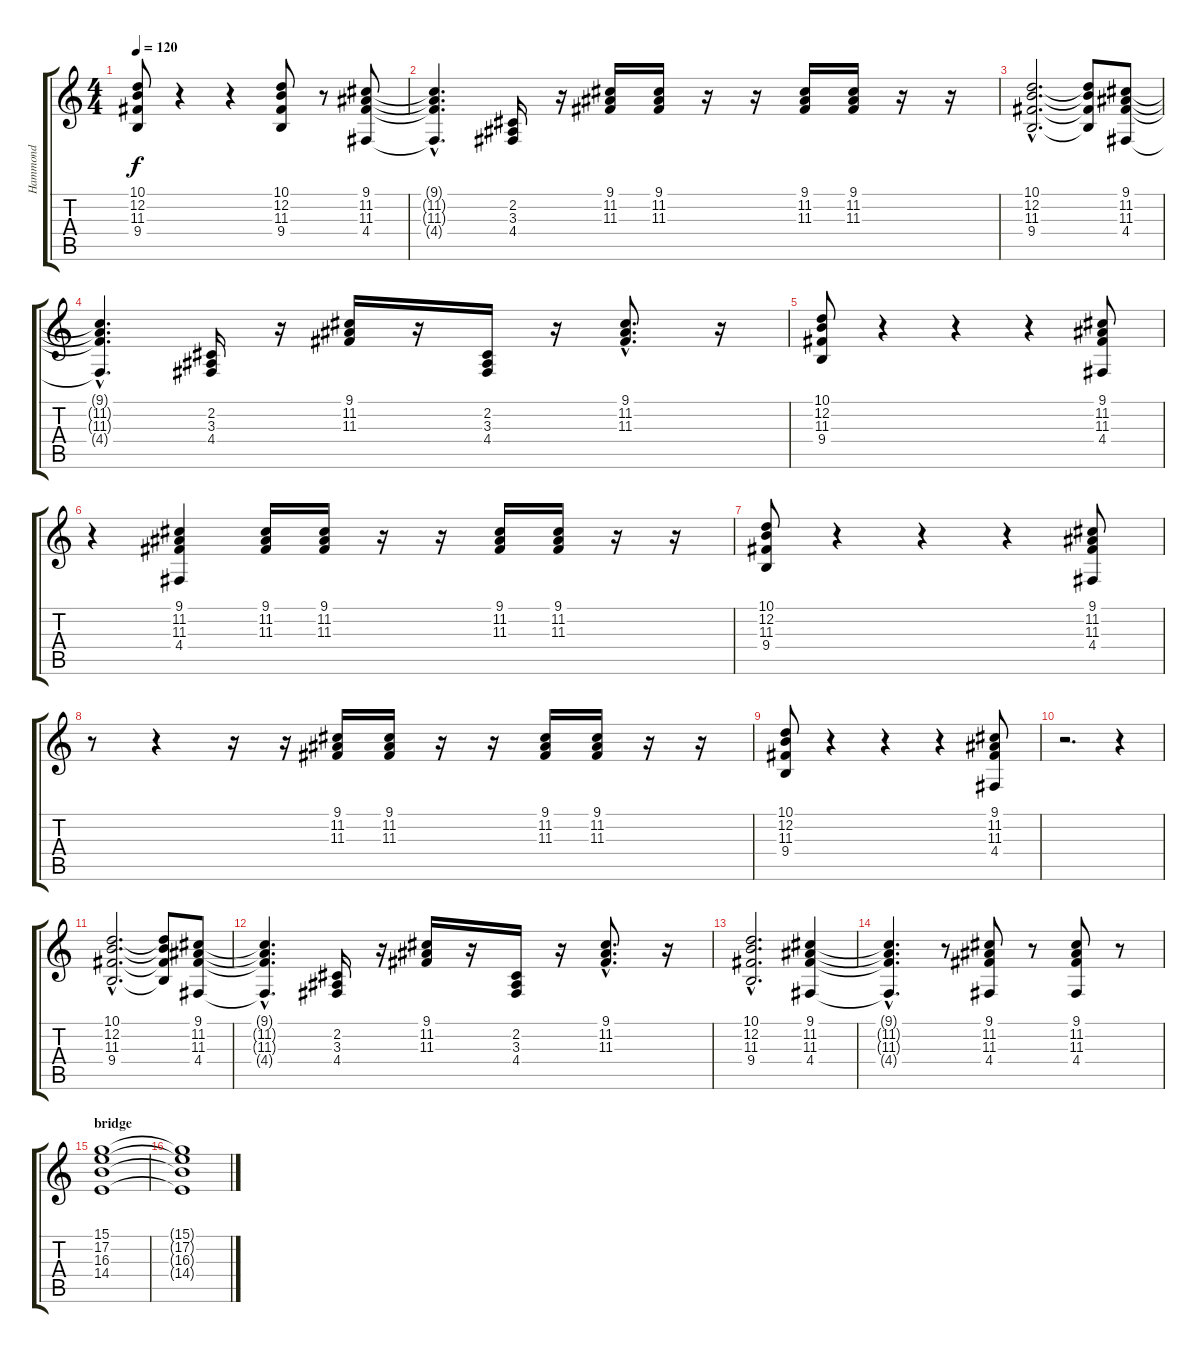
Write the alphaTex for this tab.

\track ("Hammond" "Hammond") {instrument drawbarorgan}
\staff {score tabs}
\tuning (E4 B3 G3 D3 A2 E2) {hide}
\ts (4 4)
\tempo 120
\clef g2
\ks c
(10.1 12.2 11.3 9.4).8{dy f} r.4 r.4 (10.1 12.2 11.3 9.4).8 r.8 (9.1 11.2 11.3 4.4).8 |
(9.1{hac t} 11.2{hac t} 11.3{hac t} 4.4{hac t}).4{d} (2.2 3.3 4.4).16 r.16 (9.1 11.2 11.3).16 (9.1 11.2 11.3).16 r.16 r.16 (9.1 11.2 11.3).16 (9.1 11.2 11.3).16 r.16 r.16 |
(10.1{hac} 12.2{hac} 11.3{hac} 9.4{hac}).2{d} (10.1{t} 12.2{t} 11.3{t} 9.4{t}).8 (9.1 11.2 11.3 4.4).8 |
(9.1{hac t} 11.2{hac t} 11.3{hac t} 4.4{hac t}).4{d} (2.2 3.3 4.4).16 r.16 (9.1 11.2 11.3).16 r.16 (2.2 3.3 4.4).16 r.16 (9.1{hac} 11.2{hac} 11.3{hac}).8{d} r.16 |
(10.1 12.2 11.3 9.4).8 r.4 r.4 r.4 (9.1 11.2 11.3 4.4).8 |
r.4 (9.1 11.2 11.3 4.4).4 (9.1 11.2 11.3).16 (9.1 11.2 11.3).16 r.16 r.16 (9.1 11.2 11.3).16 (9.1 11.2 11.3).16 r.16 r.16 |
(10.1 12.2 11.3 9.4).8 r.4 r.4 r.4 (9.1 11.2 11.3 4.4).8 |
r.8 r.4 r.16 r.16 (9.1 11.2 11.3).16 (9.1 11.2 11.3).16 r.16 r.16 (9.1 11.2 11.3).16 (9.1 11.2 11.3).16 r.16 r.16 |
(10.1 12.2 11.3 9.4).8 r.4 r.4 r.4 (9.1 11.2 11.3 4.4).8 |
r.2{d} r.4 |
(10.1{hac} 12.2{hac} 11.3{hac} 9.4{hac}).2{d} (10.1{t} 12.2{t} 11.3{t} 9.4{t}).8 (9.1 11.2 11.3 4.4).8 |
(9.1{hac t} 11.2{hac t} 11.3{hac t} 4.4{hac t}).4{d} (2.2 3.3 4.4).16 r.16 (9.1 11.2 11.3).16 r.16 (2.2 3.3 4.4).16 r.16 (9.1{hac} 11.2{hac} 11.3{hac}).8{d} r.16 |
(10.1{hac} 12.2{hac} 11.3{hac} 9.4{hac}).2{d} (9.1 11.2 11.3 4.4).4 |
(9.1{hac t} 11.2{hac t} 11.3{hac t} 4.4{hac t}).4{d} r.8 (9.1 11.2 11.3 4.4).8 r.8 (9.1 11.2 11.3 4.4).8 r.8 |
\section ("" "bridge")
(15.1 17.2 16.3 14.4).1{volume 6} |
(15.1{t} 17.2{t} 16.3{t} 14.4{t}).1
